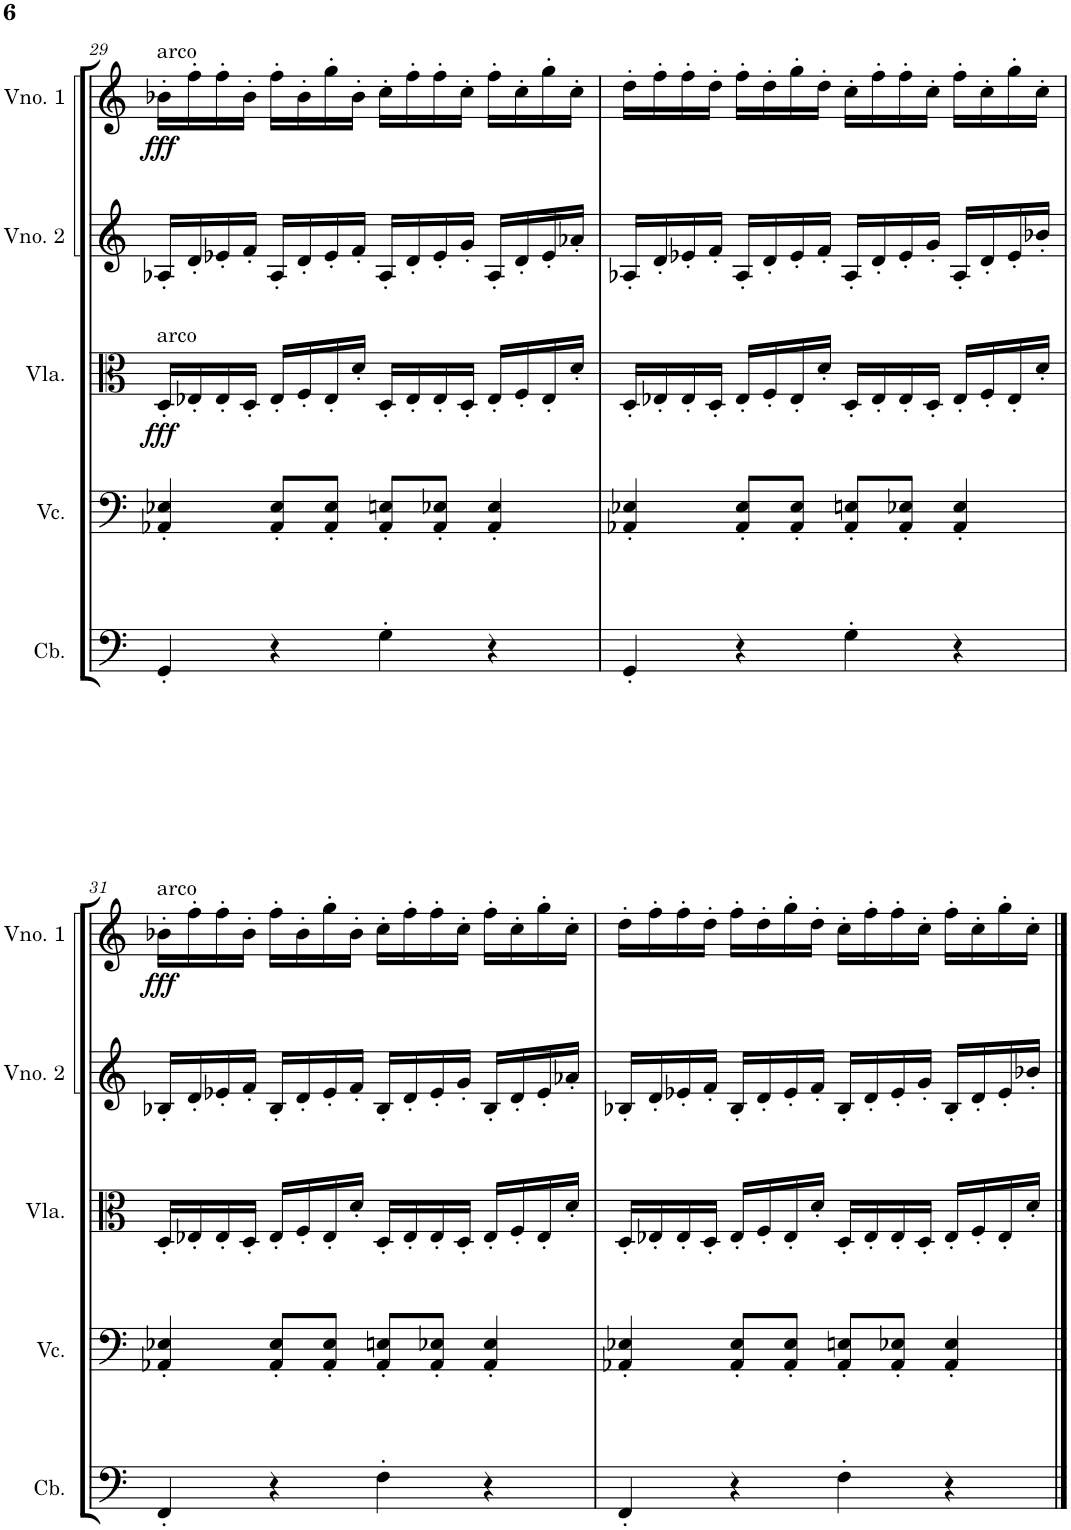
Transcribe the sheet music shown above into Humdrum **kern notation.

**kern	**kern	**kern	**dynam	**kern	**kern	**dynam
*part5	*part4	*part3	*part3	*part2	*part1	*part1
*staff5	*staff4	*staff3	*staff3	*staff2	*staff1	*staff1
*I"Contrabaixo	*I"Violoncelo	*I"Viola	*	*I"Violino 2	*I"Violino 1	*
*I'Cb.	*I'Vc.	*I'Vla.	*	*I'Vno. 2	*I'Vno. 1	*
!!LO:PB:g=z
*clefF4	*clefF4	*clefC3	*	*clefG2	*clefG2	*
*Trd7c12	*	*	*	*	*	*
*k[]	*k[]	*k[]	*	*k[]	*k[]	*
*M4/4	*M4/4	*M4/4	*	*M4/4	*M4/4	*
=29	=29	=29	=29	=29	=29	=29
!	!	!	!	!	!LO:TX:a:t=arco	!
!	!	!LO:TX:a:t=arco	!	!	!	!
!	!	!	!LO:DY:b	!	!	!LO:DY:b
4GG'/	4AA-X/' 4E-X/'	16D'/LL	fff	16A-X'/LL	16b-X'\LL	fff
.	.	16E-X'/	.	16d'/	16ff'\	.
.	.	16E-'/	.	16e-X'/	16ff'\	.
.	.	16D'/JJ	.	16f'/JJ	16b-'\JJ	.
4r	8AA-/' 8E-/'L	16E-'/LL	.	16A-'/LL	16ff'\LL	.
.	.	16F'/	.	16d'/	16b-'\	.
.	8AA-/' 8E-/'J	16E-'/	.	16e-'/	16gg'\	.
.	.	16d'/JJ	.	16f'/JJ	16b-'\JJ	.
4G'\	8AA-/' 8En/'L	16D'/LL	.	16A-'/LL	16cc'\LL	.
.	.	16E-'/	.	16d'/	16ff'\	.
.	8AA-/' 8E-X/'J	16E-'/	.	16e-'/	16ff'\	.
.	.	16D'/JJ	.	16g'/JJ	16cc'\JJ	.
4r	4AA-/' 4E-/'	16E-'/LL	.	16A-'/LL	16ff'\LL	.
.	.	16F'/	.	16d'/	16cc'\	.
.	.	16E-'/	.	16e-'/	16gg'\	.
.	.	16d'/JJ	.	16a-X'/JJ	16cc'\JJ	.
=30	=30	=30	=30	=30	=30	=30
4GG'/	4AA-X/' 4E-X/'	16D'/LL	.	16A-X'/LL	16dd'\LL	.
.	.	16E-X'/	.	16d'/	16ff'\	.
.	.	16E-'/	.	16e-X'/	16ff'\	.
.	.	16D'/JJ	.	16f'/JJ	16dd'\JJ	.
4r	8AA-/' 8E-/'L	16E-'/LL	.	16A-'/LL	16ff'\LL	.
.	.	16F'/	.	16d'/	16dd'\	.
.	8AA-/' 8E-/'J	16E-'/	.	16e-'/	16gg'\	.
.	.	16d'/JJ	.	16f'/JJ	16dd'\JJ	.
4G'\	8AA-/' 8En/'L	16D'/LL	.	16A-'/LL	16cc'\LL	.
.	.	16E-'/	.	16d'/	16ff'\	.
.	8AA-/' 8E-X/'J	16E-'/	.	16e-'/	16ff'\	.
.	.	16D'/JJ	.	16g'/JJ	16cc'\JJ	.
4r	4AA-/' 4E-/'	16E-'/LL	.	16A-'/LL	16ff'\LL	.
.	.	16F'/	.	16d'/	16cc'\	.
.	.	16E-'/	.	16e-'/	16gg'\	.
.	.	16d'/JJ	.	16b-X'/JJ	16cc'\JJ	.
!!LO:LB:g=z
=31	=31	=31	=31	=31	=31	=31
!	!	!	!	!	!LO:TX:a:t=arco	!
!	!	!	!	!	!	!LO:DY:b
4FF'/	4AA-X/' 4E-X/'	16D'/LL	.	16B-X'/LL	16b-X'\LL	fff
.	.	16E-X'/	.	16d'/	16ff'\	.
.	.	16E-'/	.	16e-X'/	16ff'\	.
.	.	16D'/JJ	.	16f'/JJ	16b-'\JJ	.
4r	8AA-/' 8E-/'L	16E-'/LL	.	16B-'/LL	16ff'\LL	.
.	.	16F'/	.	16d'/	16b-'\	.
.	8AA-/' 8E-/'J	16E-'/	.	16e-'/	16gg'\	.
.	.	16d'/JJ	.	16f'/JJ	16b-'\JJ	.
4F'\	8AA-/' 8En/'L	16D'/LL	.	16B-'/LL	16cc'\LL	.
.	.	16E-'/	.	16d'/	16ff'\	.
.	8AA-/' 8E-X/'J	16E-'/	.	16e-'/	16ff'\	.
.	.	16D'/JJ	.	16g'/JJ	16cc'\JJ	.
4r	4AA-/' 4E-/'	16E-'/LL	.	16B-'/LL	16ff'\LL	.
.	.	16F'/	.	16d'/	16cc'\	.
.	.	16E-'/	.	16e-'/	16gg'\	.
.	.	16d'/JJ	.	16a-X'/JJ	16cc'\JJ	.
=32	=32	=32	=32	=32	=32	=32
4FF'/	4AA-X/' 4E-X/'	16D'/LL	.	16B-X'/LL	16dd'\LL	.
.	.	16E-X'/	.	16d'/	16ff'\	.
.	.	16E-'/	.	16e-X'/	16ff'\	.
.	.	16D'/JJ	.	16f'/JJ	16dd'\JJ	.
4r	8AA-/' 8E-/'L	16E-'/LL	.	16B-'/LL	16ff'\LL	.
.	.	16F'/	.	16d'/	16dd'\	.
.	8AA-/' 8E-/'J	16E-'/	.	16e-'/	16gg'\	.
.	.	16d'/JJ	.	16f'/JJ	16dd'\JJ	.
4F'\	8AA-/' 8En/'L	16D'/LL	.	16B-'/LL	16cc'\LL	.
.	.	16E-'/	.	16d'/	16ff'\	.
.	8AA-/' 8E-X/'J	16E-'/	.	16e-'/	16ff'\	.
.	.	16D'/JJ	.	16g'/JJ	16cc'\JJ	.
4r	4AA-/' 4E-/'	16E-'/LL	.	16B-'/LL	16ff'\LL	.
.	.	16F'/	.	16d'/	16cc'\	.
.	.	16E-'/	.	16e-'/	16gg'\	.
.	.	16d'/JJ	.	16b-X'/JJ	16cc'\JJ	.
==	==	==	==	==	==	==
*-	*-	*-	*-	*-	*-	*-
